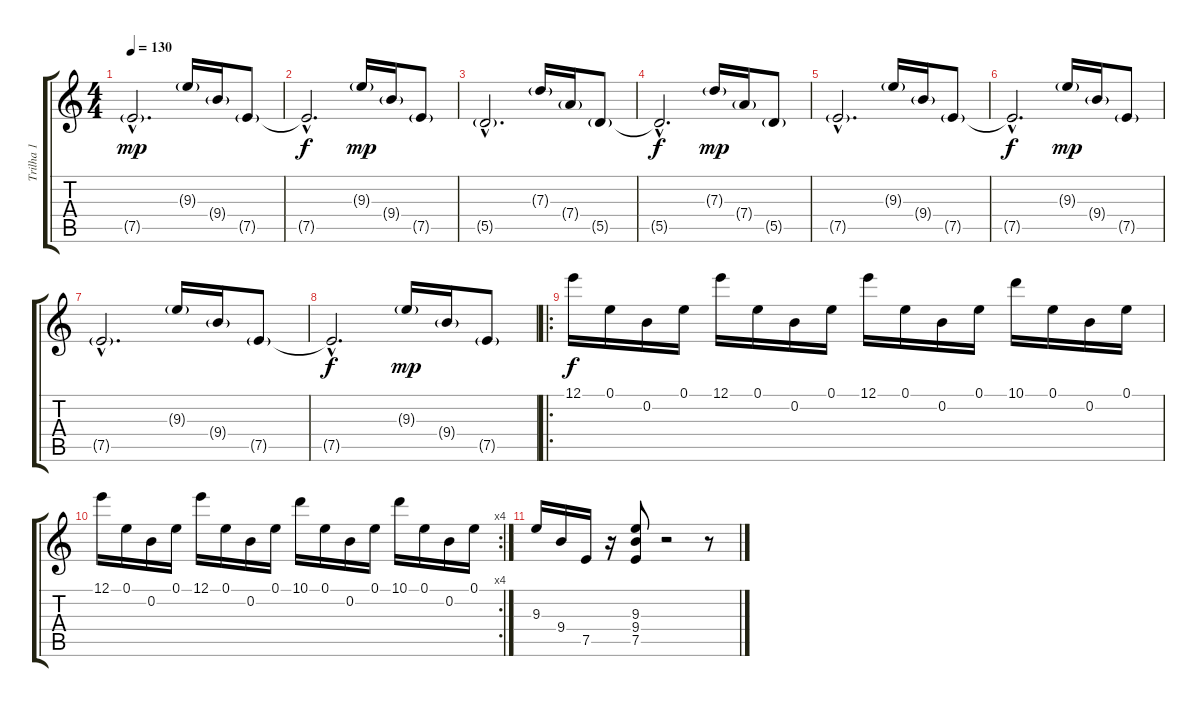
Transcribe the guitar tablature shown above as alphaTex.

\track ("Trilha 1" "Trilha 1") {instrument distortionguitar}
\staff {score tabs}
\tuning (E4 B3 G3 D3 A2 E2) {hide}
\ts (4 4)
\tempo 130
\clef g2
\ks c
7.5{g hac}.2{d dy mp} 9.3{g}.16 9.4{g}.16 7.5{g}.8 |
7.5{hac t}.2{d dy f} 9.3{g}.16{dy mp} 9.4{g}.16 7.5{g}.8 |
5.5{g hac}.2{d} 7.3{g}.16 7.4{g}.16 5.5{g}.8 |
5.5{hac t}.2{d dy f} 7.3{g}.16{dy mp} 7.4{g}.16 5.5{g}.8 |
7.5{g hac}.2{d} 9.3{g}.16 9.4{g}.16 7.5{g}.8 |
7.5{hac t}.2{d dy f} 9.3{g}.16{dy mp} 9.4{g}.16 7.5{g}.8 |
7.5{g hac}.2{d} 9.3{g}.16 9.4{g}.16 7.5{g}.8 |
7.5{hac t}.2{d dy f} 9.3{g}.16{dy mp} 9.4{g}.16 7.5{g}.8 |
\ro
12.1.16{dy f} 0.1.16 0.2.16 0.1.16 12.1.16 0.1.16 0.2.16 0.1.16 12.1.16 0.1.16 0.2.16 0.1.16 10.1.16 0.1.16 0.2.16 0.1.16 |
\rc 4
12.1.16 0.1.16 0.2.16 0.1.16 12.1.16 0.1.16 0.2.16 0.1.16 10.1.16 0.1.16 0.2.16 0.1.16 10.1.16 0.1.16 0.2.16 0.1.16 |
9.3.16 9.4.16 7.5.16 r.16 (9.3 9.4 7.5).8 r.2 r.8
